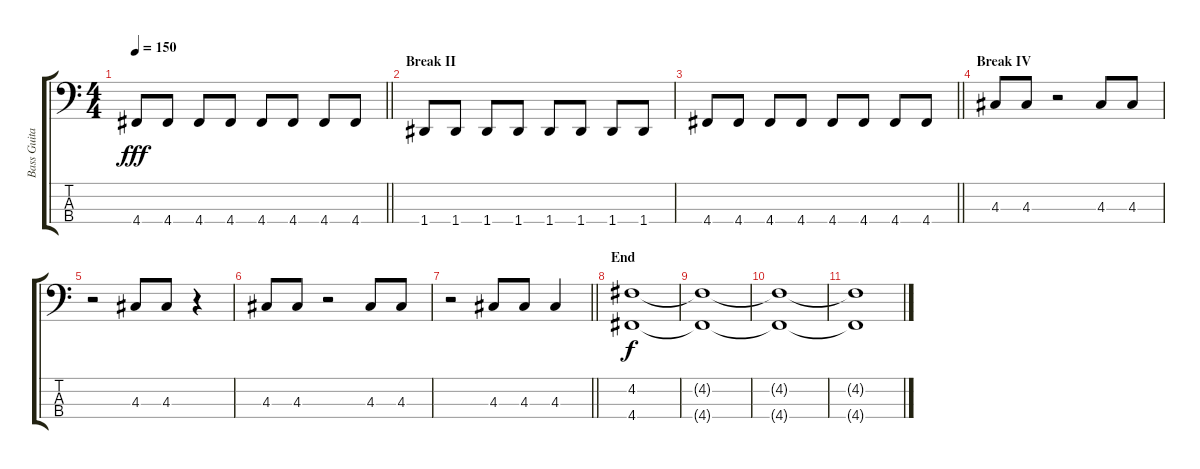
\track ("Bass Guitar" "Bass Guita") {instrument electricbassfinger}
\staff {score tabs}
\tuning (G2 D2 A1 D1) {hide}
\ts (4 4)
\tempo 150
\clef f4
\barLineRight lightlight
\ks c
4.4.8{dy fff} 4.4.8 4.4.8 4.4.8 4.4.8 4.4.8 4.4.8 4.4.8 |
\section ("" "Break II")
1.4.8 1.4.8 1.4.8 1.4.8 1.4.8 1.4.8 1.4.8 1.4.8 |
\barLineRight lightlight
4.4.8 4.4.8 4.4.8 4.4.8 4.4.8 4.4.8 4.4.8 4.4.8 |
\section ("" "Break IV")
4.3.8 4.3.8 r.2 4.3.8 4.3.8 |
r.2 4.3.8 4.3.8 r.4 |
4.3.8 4.3.8 r.2 4.3.8 4.3.8 |
\barLineRight lightlight
r.2 4.3.8 4.3.8 4.3.4 |
\section ("" "End")
(4.2 4.4).1{dy f} |
(4.2{t} 4.4{t}).1 |
(4.2{t} 4.4{t}).1 |
(4.2{t} 4.4{t}).1
